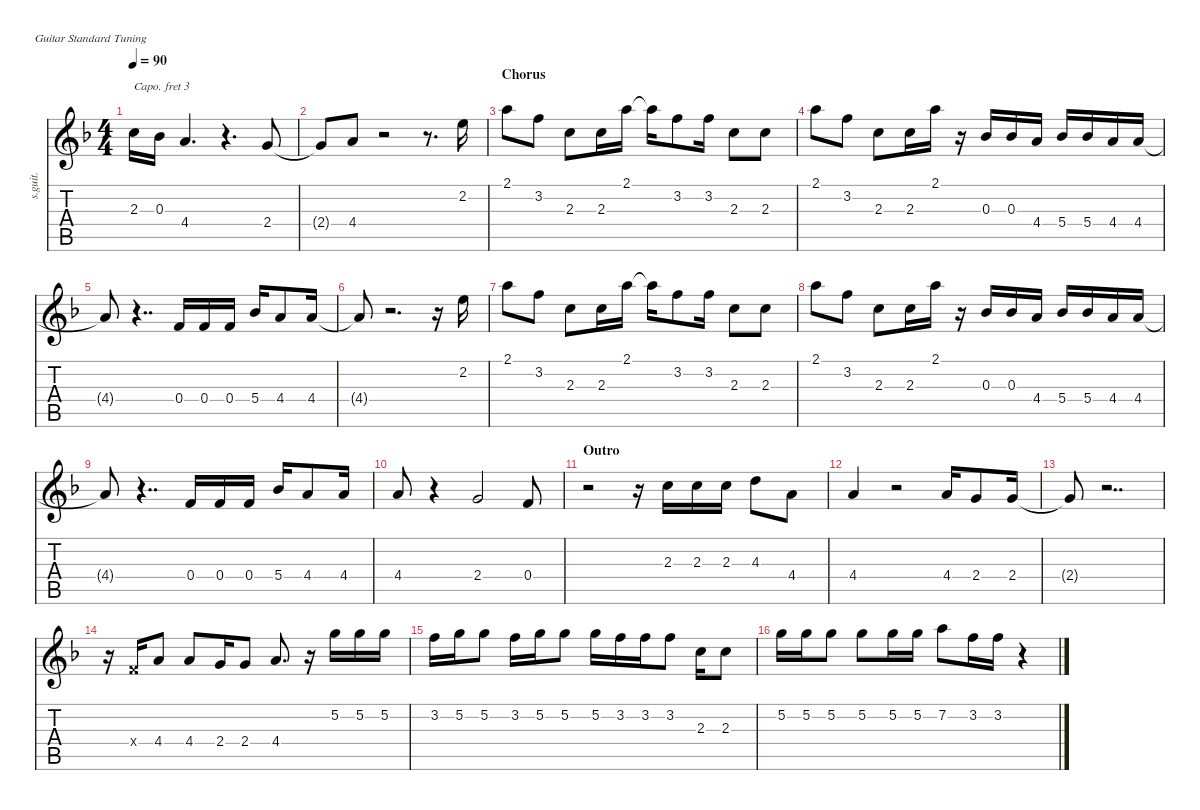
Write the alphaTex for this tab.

\defaultSystemsLayout 4
\hideDynamics
\bracketExtendMode nobrackets
\track ("Steel Guitar" "s.guit.") {instrument acousticguitarsteel}
\staff {score tabs}
\capo 3
\tuning (E4 B3 G3 D3 A2 E2)
\ts (4 4)
\tempo 90
\clef g2
\ks f
2.3{t acc forcenatural}.16{dy mf} 0.3{acc b}.16 4.4{acc forcenatural}.4{d} r.4{d} 2.4{acc forcenatural}.8 |
2.4{t acc forcenatural}.8 4.4{acc forcenatural}.8 r.2 r.8{d} 2.2{acc forcenatural}.16 |
\section ("" "Chorus")
2.1{acc forcenatural}.8 3.2{acc forcenatural}.8 2.3{acc forcenatural}.8 2.3{acc forcenatural}.16 2.1{acc forcenatural}.16 2.1{t acc forcenatural}.16 3.2{acc forcenatural}.8 3.2{acc forcenatural}.16 2.3{acc forcenatural}.8 2.3{acc forcenatural}.8 |
2.1{acc forcenatural}.8 3.2{acc forcenatural}.8 2.3{acc forcenatural}.8 2.3{acc forcenatural}.16 2.1{acc forcenatural}.16 r.16 0.3{acc b}.16 0.3{acc b}.16 4.4{acc forcenatural}.16 5.4{acc b}.16 5.4{acc b}.16 4.4{acc forcenatural}.16 4.4{acc forcenatural}.16 |
4.4{t acc forcenatural}.8 r.4{dd} 0.4{acc forcenatural}.16 0.4{acc forcenatural}.16 0.4{acc forcenatural}.16 5.4{acc b}.16 4.4{acc forcenatural}.8 4.4{acc forcenatural}.16 |
4.4{t acc forcenatural}.8 r.2{d} r.16 2.2{acc forcenatural}.16 |
2.1{acc forcenatural}.8 3.2{acc forcenatural}.8 2.3{acc forcenatural}.8 2.3{acc forcenatural}.16 2.1{acc forcenatural}.16 2.1{t acc forcenatural}.16 3.2{acc forcenatural}.8 3.2{acc forcenatural}.16 2.3{acc forcenatural}.8 2.3{acc forcenatural}.8 |
2.1{acc forcenatural}.8 3.2{acc forcenatural}.8 2.3{acc forcenatural}.8 2.3{acc forcenatural}.16 2.1{acc forcenatural}.16 r.16 0.3{acc b}.16 0.3{acc b}.16 4.4{acc forcenatural}.16 5.4{acc b}.16 5.4{acc b}.16 4.4{acc forcenatural}.16 4.4{acc forcenatural}.16 |
4.4{t acc forcenatural}.8 r.4{dd} 0.4{acc forcenatural}.16 0.4{acc forcenatural}.16 0.4{acc forcenatural}.16 5.4{acc b}.16 4.4{acc forcenatural}.8 4.4{acc forcenatural}.16 |
4.4{acc forcenatural}.8 r.4 2.4{acc forcenatural}.2 0.4{acc forcenatural}.8 |
\section ("" "Outro")
r.2 r.16 2.3{acc forcenatural}.16 2.3{acc forcenatural}.16 2.3{acc forcenatural}.16 4.3{acc forcenatural}.8 4.4{acc forcenatural}.8 |
4.4{acc forcenatural}.4 r.2 4.4{acc forcenatural}.16 2.4{acc forcenatural}.8 2.4{acc forcenatural}.16 |
2.4{t acc forcenatural}.8 r.2{dd} |
r.16 0.4{x acc forcenatural}.16 4.4{acc forcenatural}.8 4.4{acc forcenatural}.8 2.4{acc forcenatural}.16 2.4{acc forcenatural}.8 4.4{acc forcenatural}.8{d} r.16 5.2{acc forcenatural}.16 5.2{acc forcenatural}.16 5.2{acc forcenatural}.16 |
3.2{acc forcenatural}.16 5.2{acc forcenatural}.16 5.2{acc forcenatural}.8 3.2{acc forcenatural}.16 5.2{acc forcenatural}.16 5.2{acc forcenatural}.8 5.2{acc forcenatural}.16 3.2{acc forcenatural}.16 3.2{acc forcenatural}.16 3.2{acc forcenatural}.8 2.3{acc forcenatural}.16 2.3{acc forcenatural}.8 |
5.2{acc forcenatural}.16 5.2{acc forcenatural}.16 5.2{acc forcenatural}.8 5.2{acc forcenatural}.8 5.2{acc forcenatural}.16 5.2{acc forcenatural}.16 7.2{acc forcenatural}.8 3.2{acc forcenatural}.16 3.2{acc forcenatural}.16 r.4
